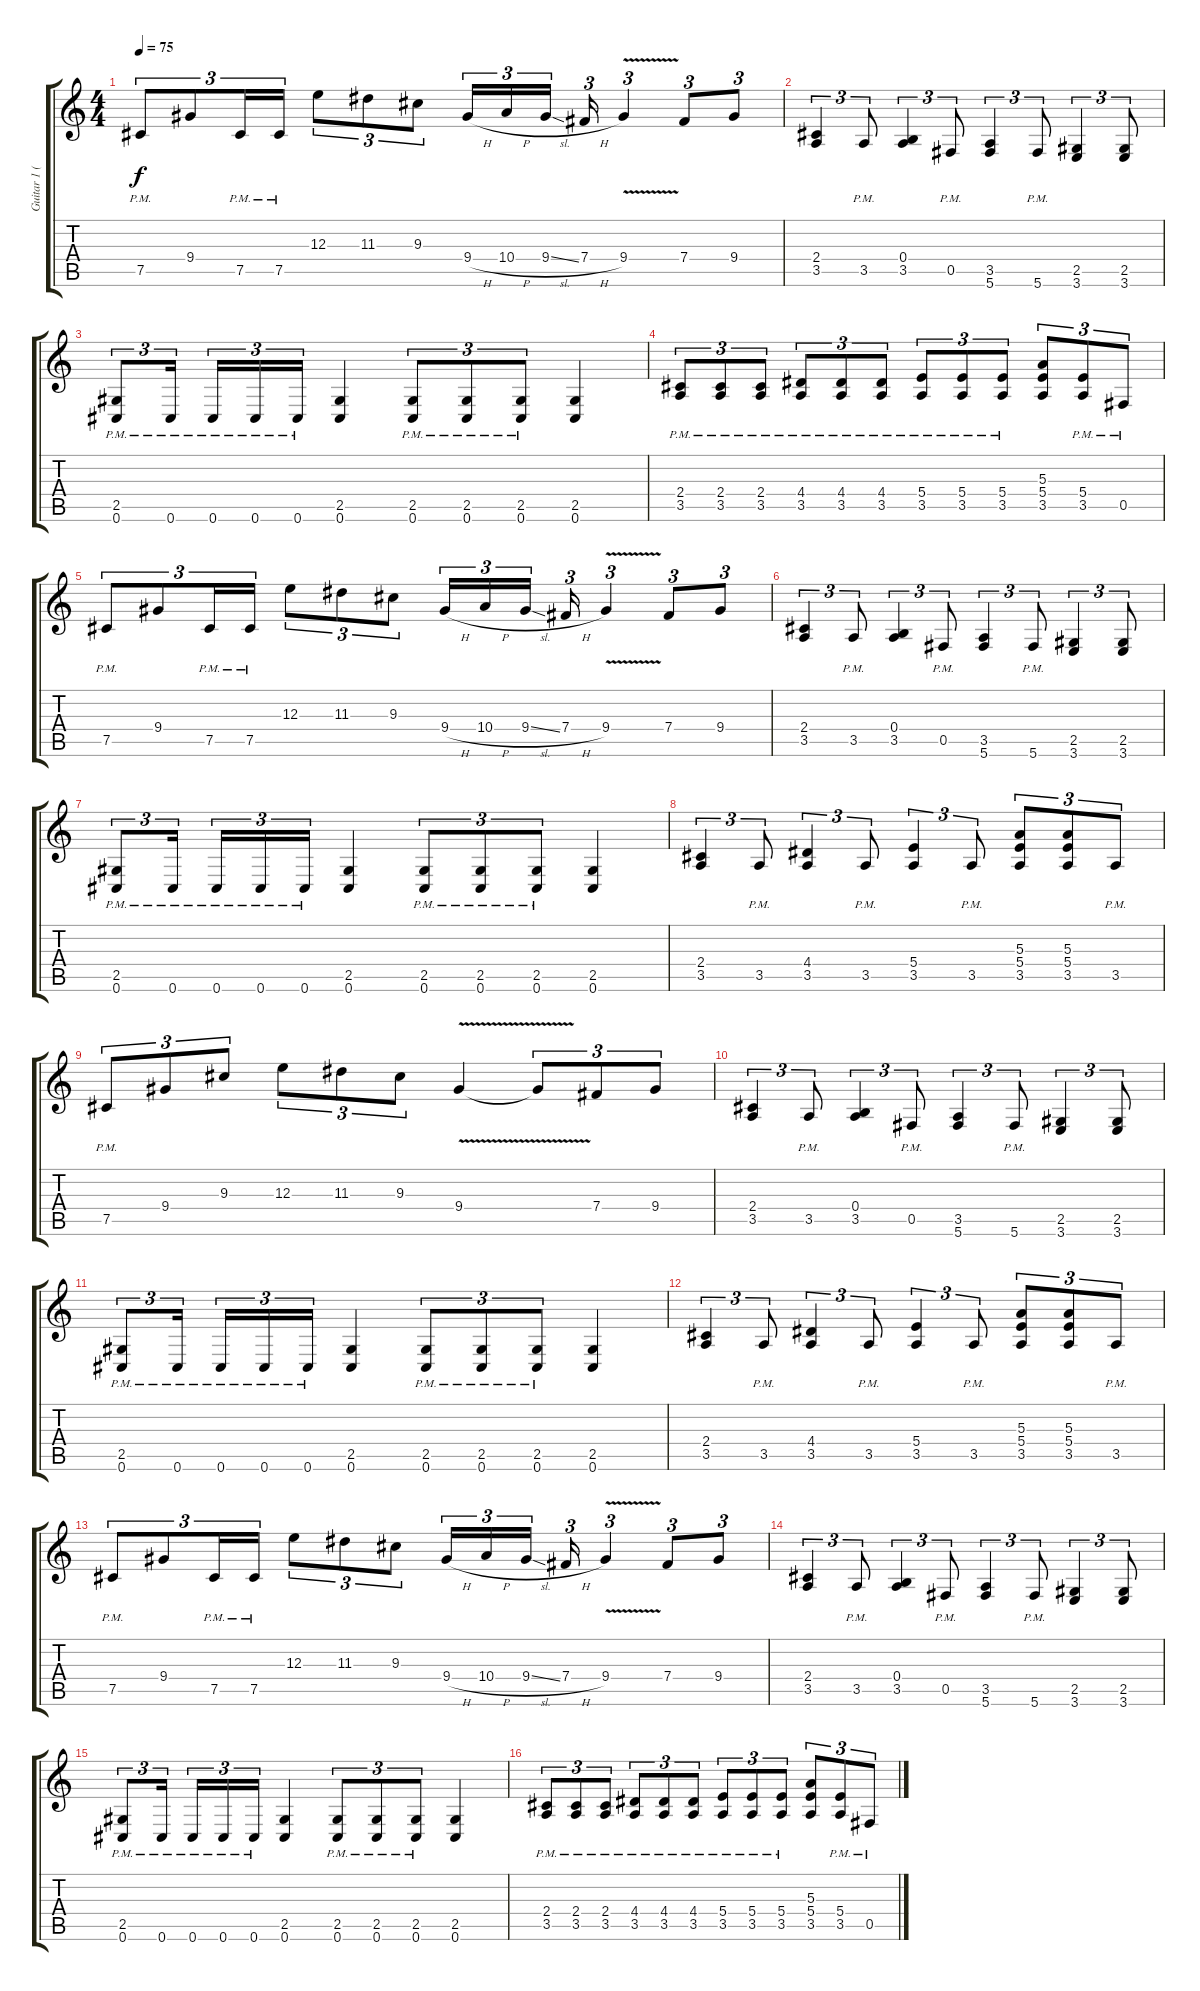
\track ("Guitar 1 (Distortion)" "Guitar 1 (") {instrument distortionguitar}
\staff {score tabs}
\tuning (Db4 Ab3 E3 B2 Gb2 Db2) {hide}
\ts (4 4)
\tempo 75
\clef g2
\ks c
7.5{pm}.8{tu (3 2) dy f} 9.4.8{tu (3 2)} 7.5{pm}.16{tu (3 2)} 7.5{pm}.16{tu (3 2)} 12.3.8{tu (3 2)} 11.3.8{tu (3 2)} 9.3.8{tu (3 2)} 9.4{h}.16{tu (3 2)} 10.4{h}.16{tu (3 2)} 9.4{sl}.16{tu (3 2) beam splitsecondary} 7.4{h}.16{tu (3 2)} 9.4{v}.4{tu (3 2)} 7.4.8{tu (3 2)} 9.4.8{tu (3 2)} |
(2.4 3.5).4{tu (3 2)} 3.5{pm}.8{tu (3 2)} (0.4 3.5).4{tu (3 2)} 0.5{pm}.8{tu (3 2)} (3.5 5.6).4{tu (3 2)} 5.6{pm}.8{tu (3 2)} (2.5 3.6).4{tu (3 2)} (2.5 3.6).8{tu (3 2)} |
(2.5{pm} 0.6{pm}).8{tu (3 2)} 0.6{pm}.16{tu (3 2) beam splitsecondary} 0.6{pm}.16{tu (3 2)} 0.6{pm}.16{tu (3 2)} 0.6{pm}.16{tu (3 2)} (2.5 0.6).4 (2.5{pm} 0.6{pm}).8{tu (3 2)} (2.5{pm} 0.6{pm}).8{tu (3 2)} (2.5{pm} 0.6{pm}).8{tu (3 2)} (2.5 0.6).4 |
(2.4{pm} 3.5{pm}).8{tu (3 2)} (2.4{pm} 3.5{pm}).8{tu (3 2)} (2.4{pm} 3.5{pm}).8{tu (3 2)} (4.4{pm} 3.5{pm}).8{tu (3 2)} (4.4{pm} 3.5{pm}).8{tu (3 2)} (4.4{pm} 3.5{pm}).8{tu (3 2)} (5.4{pm} 3.5{pm}).8{tu (3 2)} (5.4{pm} 3.5{pm}).8{tu (3 2)} (5.4{pm} 3.5{pm}).8{tu (3 2)} (5.3 5.4 3.5).8{tu (3 2)} (5.4{pm} 3.5{pm}).8{tu (3 2)} 0.5{pm}.8{tu (3 2)} |
7.5{pm}.8{tu (3 2)} 9.4.8{tu (3 2)} 7.5{pm}.16{tu (3 2)} 7.5{pm}.16{tu (3 2)} 12.3.8{tu (3 2)} 11.3.8{tu (3 2)} 9.3.8{tu (3 2)} 9.4{h}.16{tu (3 2)} 10.4{h}.16{tu (3 2)} 9.4{sl}.16{tu (3 2) beam splitsecondary} 7.4{h}.16{tu (3 2)} 9.4{v}.4{tu (3 2)} 7.4.8{tu (3 2)} 9.4.8{tu (3 2)} |
(2.4 3.5).4{tu (3 2)} 3.5{pm}.8{tu (3 2)} (0.4 3.5).4{tu (3 2)} 0.5{pm}.8{tu (3 2)} (3.5 5.6).4{tu (3 2)} 5.6{pm}.8{tu (3 2)} (2.5 3.6).4{tu (3 2)} (2.5 3.6).8{tu (3 2)} |
(2.5{pm} 0.6{pm}).8{tu (3 2)} 0.6{pm}.16{tu (3 2) beam splitsecondary} 0.6{pm}.16{tu (3 2)} 0.6{pm}.16{tu (3 2)} 0.6{pm}.16{tu (3 2)} (2.5 0.6).4 (2.5{pm} 0.6{pm}).8{tu (3 2)} (2.5{pm} 0.6{pm}).8{tu (3 2)} (2.5{pm} 0.6{pm}).8{tu (3 2)} (2.5 0.6).4 |
(2.4 3.5).4{tu (3 2)} 3.5{pm}.8{tu (3 2)} (4.4 3.5).4{tu (3 2)} 3.5{pm}.8{tu (3 2)} (5.4 3.5).4{tu (3 2)} 3.5{pm}.8{tu (3 2)} (5.3 5.4 3.5).8{tu (3 2)} (5.3 5.4 3.5).8{tu (3 2)} 3.5{pm}.8{tu (3 2)} |
7.5{pm}.8{tu (3 2)} 9.4.8{tu (3 2)} 9.3.8{tu (3 2)} 12.3.8{tu (3 2)} 11.3.8{tu (3 2)} 9.3.8{tu (3 2)} 9.4{v}.4 9.4{t}.8{tu (3 2)} 7.4.8{tu (3 2)} 9.4.8{tu (3 2)} |
(2.4 3.5).4{tu (3 2)} 3.5{pm}.8{tu (3 2)} (0.4 3.5).4{tu (3 2)} 0.5{pm}.8{tu (3 2)} (3.5 5.6).4{tu (3 2)} 5.6{pm}.8{tu (3 2)} (2.5 3.6).4{tu (3 2)} (2.5 3.6).8{tu (3 2)} |
(2.5{pm} 0.6{pm}).8{tu (3 2)} 0.6{pm}.16{tu (3 2) beam splitsecondary} 0.6{pm}.16{tu (3 2)} 0.6{pm}.16{tu (3 2)} 0.6{pm}.16{tu (3 2)} (2.5 0.6).4 (2.5{pm} 0.6{pm}).8{tu (3 2)} (2.5{pm} 0.6{pm}).8{tu (3 2)} (2.5{pm} 0.6{pm}).8{tu (3 2)} (2.5 0.6).4 |
(2.4 3.5).4{tu (3 2)} 3.5{pm}.8{tu (3 2)} (4.4 3.5).4{tu (3 2)} 3.5{pm}.8{tu (3 2)} (5.4 3.5).4{tu (3 2)} 3.5{pm}.8{tu (3 2)} (5.3 5.4 3.5).8{tu (3 2)} (5.3 5.4 3.5).8{tu (3 2)} 3.5{pm}.8{tu (3 2)} |
7.5{pm}.8{tu (3 2)} 9.4.8{tu (3 2)} 7.5{pm}.16{tu (3 2)} 7.5{pm}.16{tu (3 2)} 12.3.8{tu (3 2)} 11.3.8{tu (3 2)} 9.3.8{tu (3 2)} 9.4{h}.16{tu (3 2)} 10.4{h}.16{tu (3 2)} 9.4{sl}.16{tu (3 2) beam splitsecondary} 7.4{h}.16{tu (3 2)} 9.4{v}.4{tu (3 2)} 7.4.8{tu (3 2)} 9.4.8{tu (3 2)} |
(2.4 3.5).4{tu (3 2)} 3.5{pm}.8{tu (3 2)} (0.4 3.5).4{tu (3 2)} 0.5{pm}.8{tu (3 2)} (3.5 5.6).4{tu (3 2)} 5.6{pm}.8{tu (3 2)} (2.5 3.6).4{tu (3 2)} (2.5 3.6).8{tu (3 2)} |
(2.5{pm} 0.6{pm}).8{tu (3 2)} 0.6{pm}.16{tu (3 2) beam splitsecondary} 0.6{pm}.16{tu (3 2)} 0.6{pm}.16{tu (3 2)} 0.6{pm}.16{tu (3 2)} (2.5 0.6).4 (2.5{pm} 0.6{pm}).8{tu (3 2)} (2.5{pm} 0.6{pm}).8{tu (3 2)} (2.5{pm} 0.6{pm}).8{tu (3 2)} (2.5 0.6).4 |
(2.4{pm} 3.5{pm}).8{tu (3 2)} (2.4{pm} 3.5{pm}).8{tu (3 2)} (2.4{pm} 3.5{pm}).8{tu (3 2)} (4.4{pm} 3.5{pm}).8{tu (3 2)} (4.4{pm} 3.5{pm}).8{tu (3 2)} (4.4{pm} 3.5{pm}).8{tu (3 2)} (5.4{pm} 3.5{pm}).8{tu (3 2)} (5.4{pm} 3.5{pm}).8{tu (3 2)} (5.4{pm} 3.5{pm}).8{tu (3 2)} (5.3 5.4 3.5).8{tu (3 2)} (5.4{pm} 3.5{pm}).8{tu (3 2)} 0.5{pm}.8{tu (3 2)}
